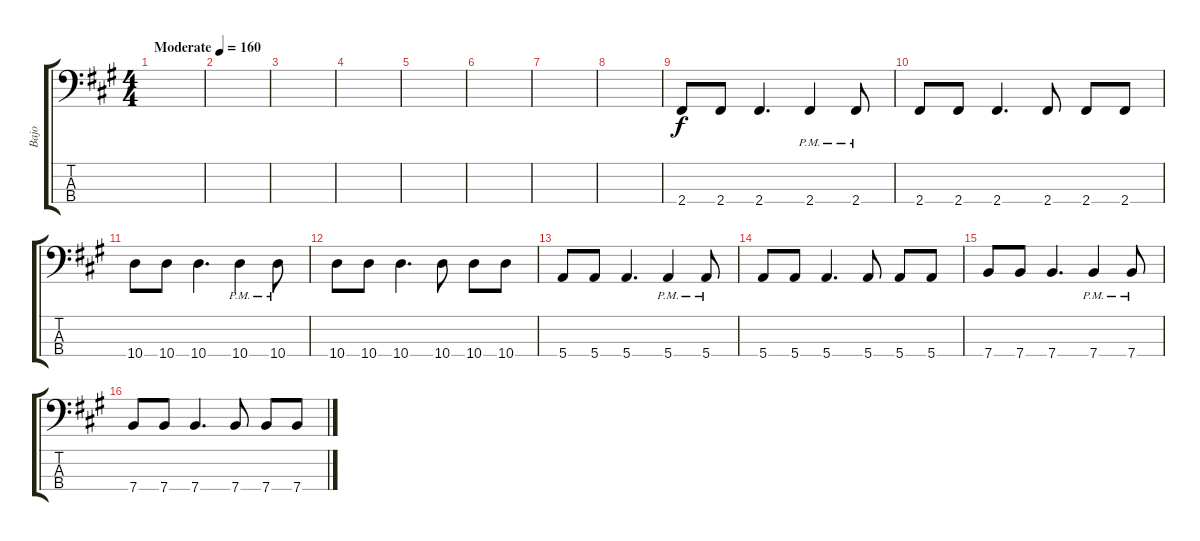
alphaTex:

\track ("Bajo" "Bajo") {instrument electricbassfinger}
\staff {score tabs}
\tuning (G2 D2 A1 E1) {hide}
\ts (4 4)
\tempo (160 "Moderate")
\clef f4
\ks a
|
|
|
|
|
|
|
|
2.4.8 2.4.8 2.4.4{d} 2.4{pm}.4 2.4{pm}.8 |
2.4.8 2.4.8 2.4.4{d} 2.4.8 2.4.8 2.4.8 |
10.4.8 10.4.8 10.4.4{d} 10.4{pm}.4 10.4{pm}.8 |
10.4.8 10.4.8 10.4.4{d} 10.4.8 10.4.8 10.4.8 |
5.4.8 5.4.8 5.4.4{d} 5.4{pm}.4 5.4{pm}.8 |
5.4.8 5.4.8 5.4.4{d} 5.4.8 5.4.8 5.4.8 |
7.4.8 7.4.8 7.4.4{d} 7.4{pm}.4 7.4{pm}.8 |
7.4.8 7.4.8 7.4.4{d} 7.4.8 7.4.8 7.4.8
